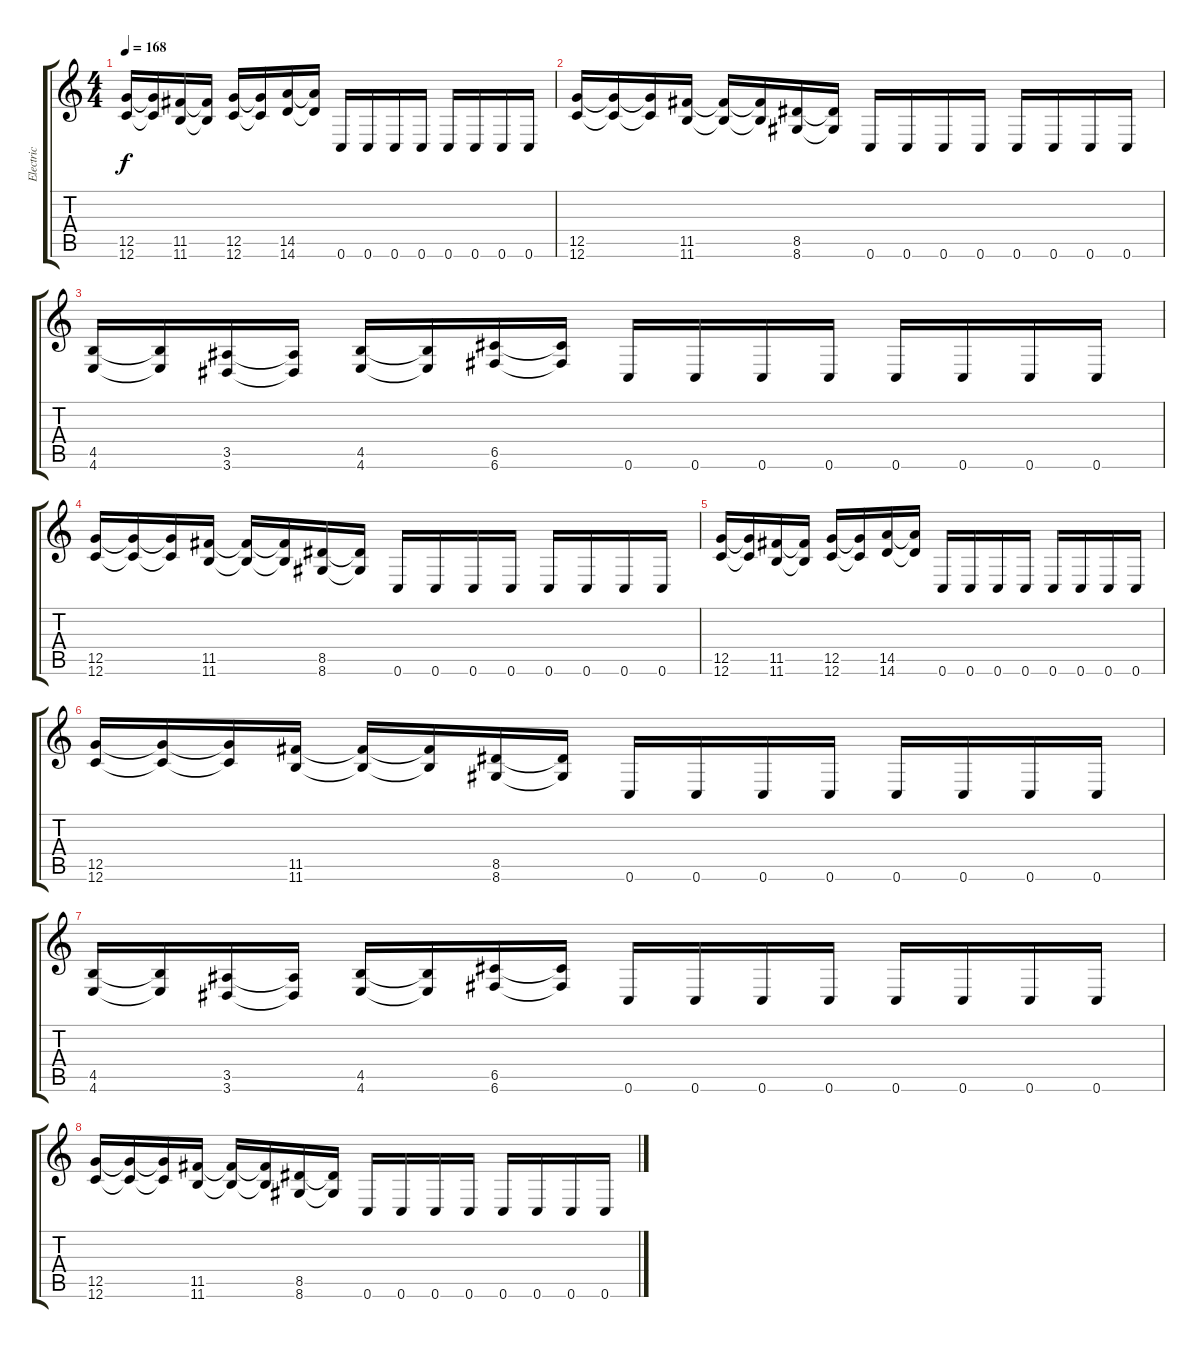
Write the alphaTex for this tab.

\track ("Electric" "Electric") {instrument distortionguitar}
\staff {score tabs}
\tuning (D4 A3 F3 C3 G2 C2) {hide}
\ts (4 4)
\tempo 168
\clef g2
\ks c
(12.5 12.6).16{dy f} (12.5{t} 12.6{t}).16 (11.5 11.6).16 (11.5{t} 11.6{t}).16 (12.5 12.6).16 (12.5{t} 12.6{t}).16 (14.5 14.6).16 (14.5{t} 14.6{t}).16 0.6.16 0.6.16 0.6.16 0.6.16 0.6.16 0.6.16 0.6.16 0.6.16 |
(12.5 12.6).16 (12.5{t} 12.6{t}).16 (12.5{t} 12.6{t}).16 (11.5 11.6).16 (11.5{t} 11.6{t}).16 (11.5{t} 11.6{t}).16 (8.5 8.6).16 (8.5{t} 8.6{t}).16 0.6.16 0.6.16 0.6.16 0.6.16 0.6.16 0.6.16 0.6.16 0.6.16 |
(4.5 4.6).16 (4.5{t} 4.6{t}).16 (3.5 3.6).16 (3.5{t} 3.6{t}).16 (4.5 4.6).16 (4.5{t} 4.6{t}).16 (6.5 6.6).16 (6.5{t} 6.6{t}).16 0.6.16 0.6.16 0.6.16 0.6.16 0.6.16 0.6.16 0.6.16 0.6.16 |
(12.5 12.6).16 (12.5{t} 12.6{t}).16 (12.5{t} 12.6{t}).16 (11.5 11.6).16 (11.5{t} 11.6{t}).16 (11.5{t} 11.6{t}).16 (8.5 8.6).16 (8.5{t} 8.6{t}).16 0.6.16 0.6.16 0.6.16 0.6.16 0.6.16 0.6.16 0.6.16 0.6.16 |
(12.5 12.6).16 (12.5{t} 12.6{t}).16 (11.5 11.6).16 (11.5{t} 11.6{t}).16 (12.5 12.6).16 (12.5{t} 12.6{t}).16 (14.5 14.6).16 (14.5{t} 14.6{t}).16 0.6.16 0.6.16 0.6.16 0.6.16 0.6.16 0.6.16 0.6.16 0.6.16 |
(12.5 12.6).16 (12.5{t} 12.6{t}).16 (12.5{t} 12.6{t}).16 (11.5 11.6).16 (11.5{t} 11.6{t}).16 (11.5{t} 11.6{t}).16 (8.5 8.6).16 (8.5{t} 8.6{t}).16 0.6.16 0.6.16 0.6.16 0.6.16 0.6.16 0.6.16 0.6.16 0.6.16 |
(4.5 4.6).16 (4.5{t} 4.6{t}).16 (3.5 3.6).16 (3.5{t} 3.6{t}).16 (4.5 4.6).16 (4.5{t} 4.6{t}).16 (6.5 6.6).16 (6.5{t} 6.6{t}).16 0.6.16 0.6.16 0.6.16 0.6.16 0.6.16 0.6.16 0.6.16 0.6.16 |
(12.5 12.6).16 (12.5{t} 12.6{t}).16 (12.5{t} 12.6{t}).16 (11.5 11.6).16 (11.5{t} 11.6{t}).16 (11.5{t} 11.6{t}).16 (8.5 8.6).16 (8.5{t} 8.6{t}).16 0.6.16 0.6.16 0.6.16 0.6.16 0.6.16 0.6.16 0.6.16 0.6.16
